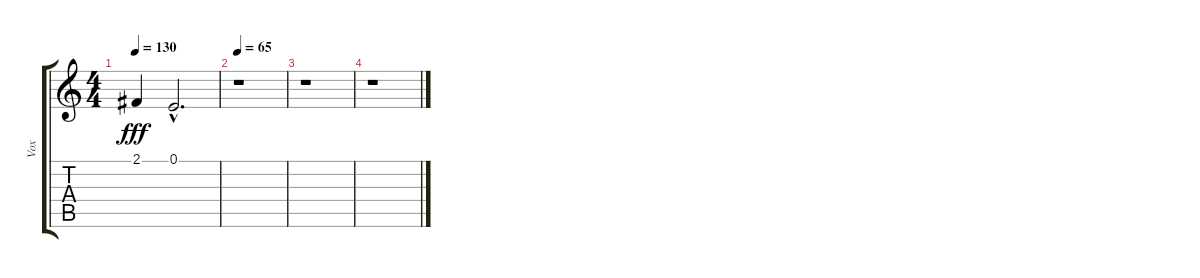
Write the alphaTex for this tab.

\track ("Vox" "Vox") {instrument harmonica}
\staff {score tabs}
\tuning (E4 B3 G3 D3 A2 E2) {hide}
\ts (4 4)
\tempo 130
\clef g2
\ks c
2.1.4{dy fff} 0.1{hac}.2{d} |
\tempo 65
r.1 |
r.1 |
r.1
